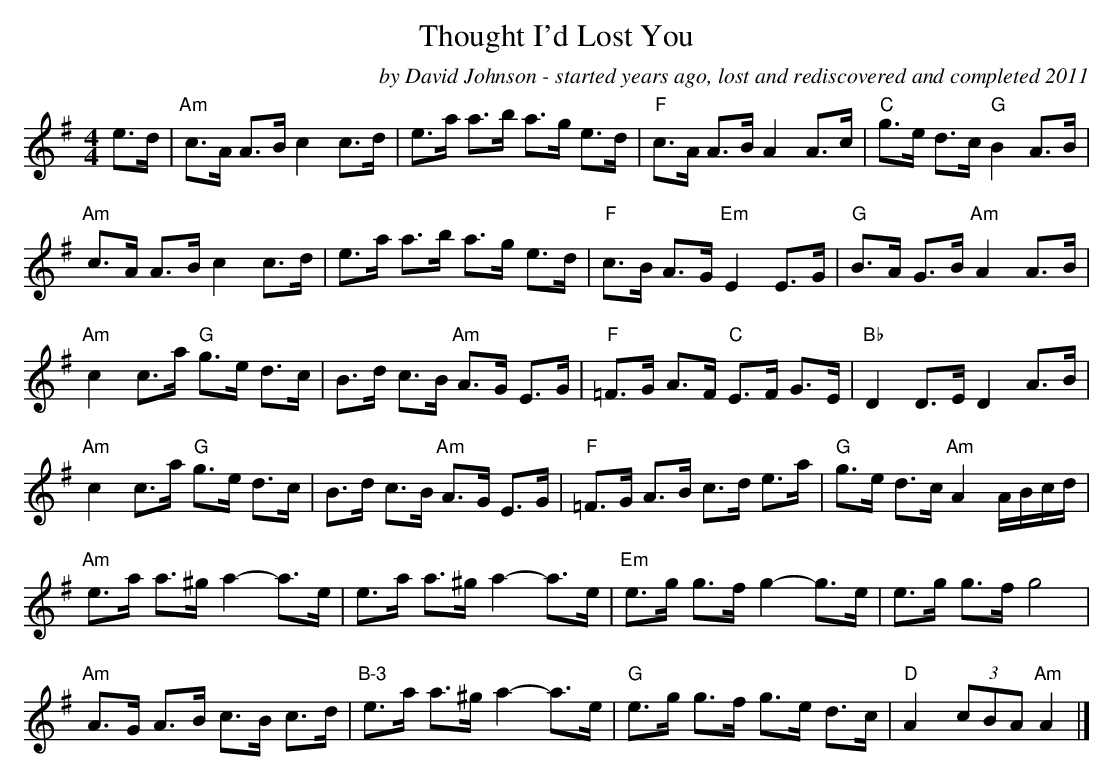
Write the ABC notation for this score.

X:1
T:Thought I'd Lost You
C:by David Johnson - started years ago, lost and rediscovered and completed 2011
M:4/4
L:1/8
K:Adorian
e>d|"Am"c>A A>B c2 c>d|e>a a>b a>g e>d|"F"c>A A>B A2 A>c|"C"g>e d>c "G"B2 A>B|
"Am"c>A A>B c2 c>d|e>a a>b a>g e>d|"F"c>B A>G "Em"E2 E>G| "G"B>A G>B "Am"A2 A>B|
"Am"c2c>a "G"g>e d>c|B>d c>B "Am"A>G E>G|"F"=F>G A>F "C"E>F G>E|"Bb"D2 D>E D2A>B|
"Am"c2c>a "G"g>e d>c|B>d c>B "Am"A>G E>G|"F"=F>G A>B c>d e>a|"G"g>e d>c "Am"A2A/B/c/d/|
"Am"e>a a>^g a2-a>e|e>a a>^g a2-a>e|"Em"e>g g>fg2-g>e|e>g g>fg4|
"Am"A>G A>B c>B c>d|"B-3"e>a a>^g a2-a>e|"G"e>g g>f g>e d>c|"D"A2 (3cBA "Am"A2|]
